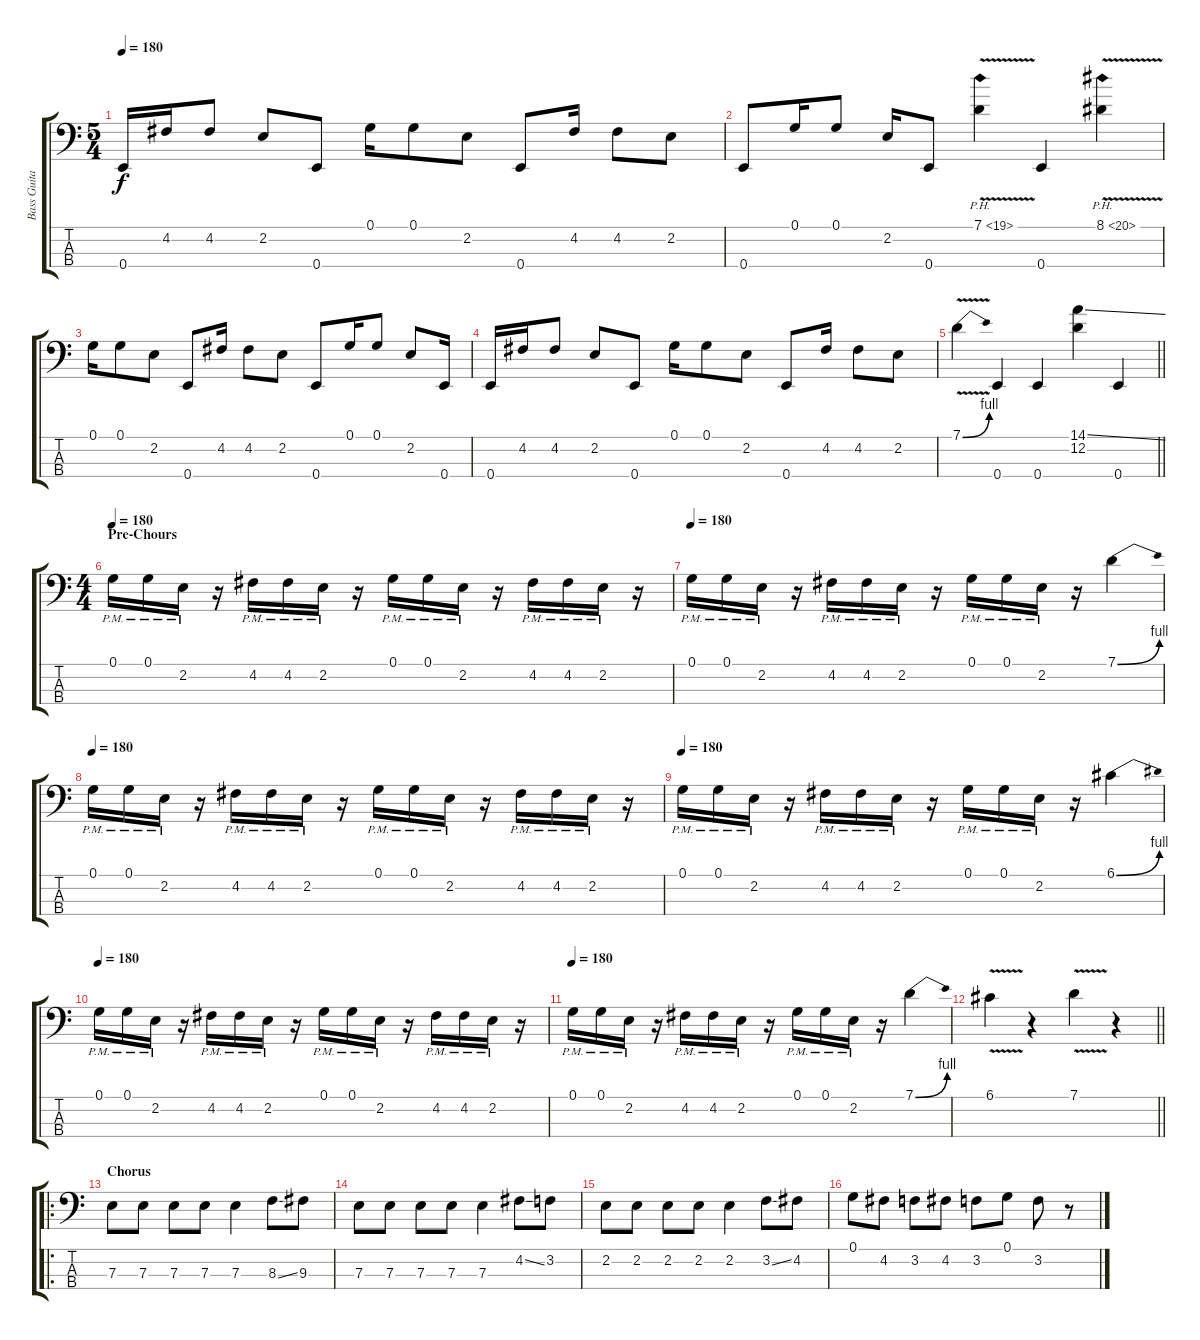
\track ("Bass Guitar" "Bass Guita") {instrument electricbassfinger}
\staff {score tabs}
\tuning (G2 D2 A1 E1) {hide}
\ts (5 4)
\tempo 180
\clef f4
\ks c
0.4.16{dy f} 4.2.16 4.2.8 2.2.8 0.4.8 0.1.16 0.1.8 2.2.8 0.4.8 4.2.16 4.2.8 2.2.8 |
0.4.8 0.1.16 0.1.8 2.2.16 0.4.8 7.1{ph 12 v}.4 0.4.4 8.1{ph 12 v}.4 |
0.1.16 0.1.8 2.2.8 0.4.8 4.2.16 4.2.8 2.2.8 0.4.8 0.1.16 0.1.8 2.2.8 0.4.16 |
0.4.16 4.2.16 4.2.8 2.2.8 0.4.8 0.1.16 0.1.8 2.2.8 0.4.8 4.2.16 4.2.8 2.2.8 |
\barLineRight lightlight
7.1{be (bend 0 0 60 4) v}.4 0.4.4 0.4.4 (14.1{ss} 12.2).4 0.4.4 |
\ts (4 4)
\section ("" "Pre-Chours")
\tempo 180
0.1{pm}.16 0.1{pm}.16 2.2{pm}.16 r.16 4.2{pm}.16 4.2{pm}.16 2.2{pm}.16 r.16 0.1{pm}.16 0.1{pm}.16 2.2{pm}.16 r.16 4.2{pm}.16 4.2{pm}.16 2.2{pm}.16 r.16 |
\tempo 180
0.1{pm}.16 0.1{pm}.16 2.2{pm}.16 r.16 4.2{pm}.16 4.2{pm}.16 2.2{pm}.16 r.16 0.1{pm}.16 0.1{pm}.16 2.2{pm}.16 r.16 7.1{be (bend 0 0 60 4)}.4 |
\tempo 180
0.1{pm}.16 0.1{pm}.16 2.2{pm}.16 r.16 4.2{pm}.16 4.2{pm}.16 2.2{pm}.16 r.16 0.1{pm}.16 0.1{pm}.16 2.2{pm}.16 r.16 4.2{pm}.16 4.2{pm}.16 2.2{pm}.16 r.16 |
\tempo 180
0.1{pm}.16 0.1{pm}.16 2.2{pm}.16 r.16 4.2{pm}.16 4.2{pm}.16 2.2{pm}.16 r.16 0.1{pm}.16 0.1{pm}.16 2.2{pm}.16 r.16 6.1{be (bend 0 0 60 4)}.4 |
\tempo 180
0.1{pm}.16 0.1{pm}.16 2.2{pm}.16 r.16 4.2{pm}.16 4.2{pm}.16 2.2{pm}.16 r.16 0.1{pm}.16 0.1{pm}.16 2.2{pm}.16 r.16 4.2{pm}.16 4.2{pm}.16 2.2{pm}.16 r.16 |
\tempo 180
0.1{pm}.16 0.1{pm}.16 2.2{pm}.16 r.16 4.2{pm}.16 4.2{pm}.16 2.2{pm}.16 r.16 0.1{pm}.16 0.1{pm}.16 2.2{pm}.16 r.16 7.1{be (bend 0 0 60 4)}.4 |
\barLineRight lightlight
6.1{v}.4 r.4 7.1{v}.4 r.4 |
\ro
\section ("" "Chorus")
7.3.8 7.3.8 7.3.8 7.3.8 7.3.4 8.3{ss}.8 9.3.8 |
7.3.8 7.3.8 7.3.8 7.3.8 7.3.4 4.2{ss}.8 3.2.8 |
2.2.8 2.2.8 2.2.8 2.2.8 2.2.4 3.2{ss}.8 4.2.8 |
0.1.8 4.2.8 3.2.8 4.2.8 3.2.8 0.1.8 3.2.8 r.8
